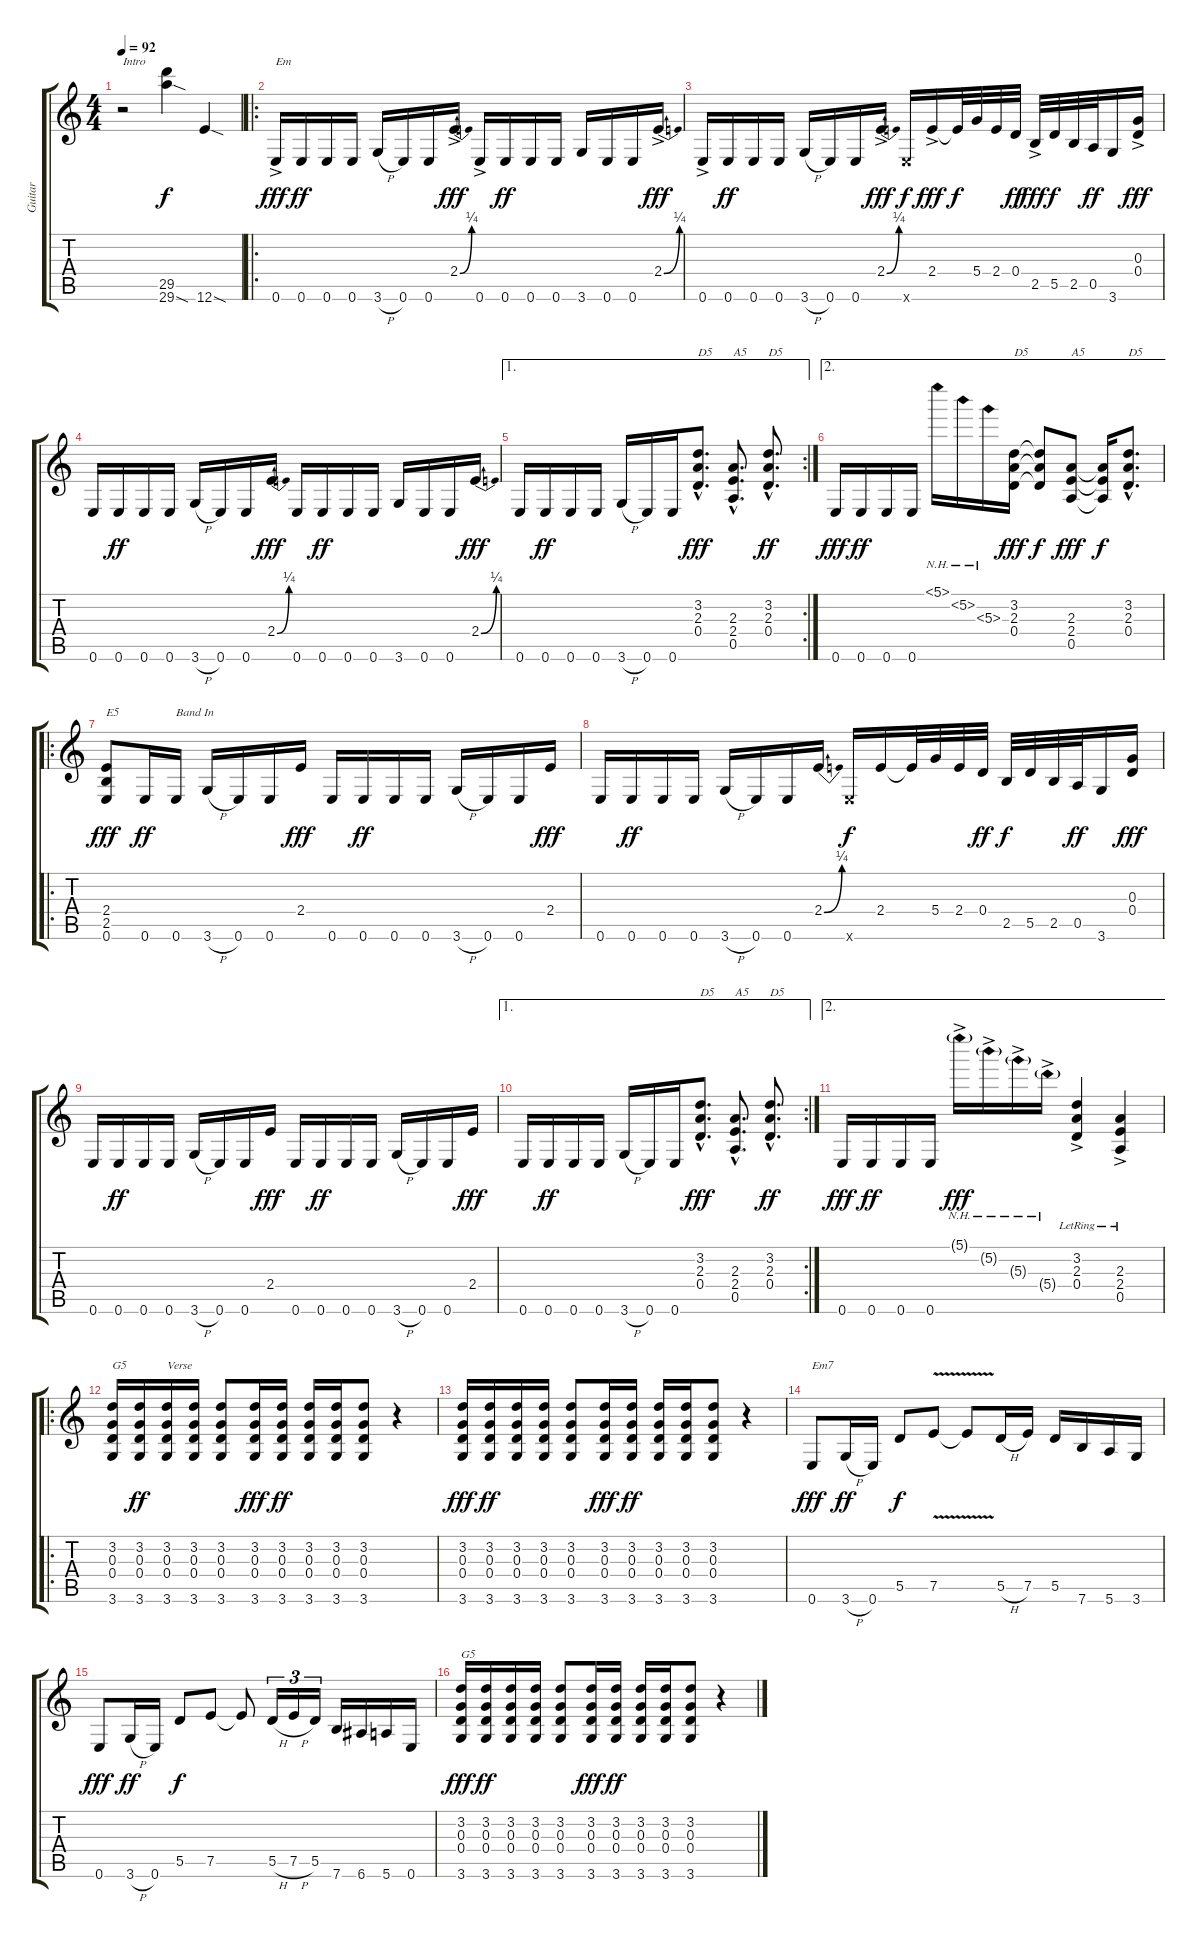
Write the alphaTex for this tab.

\track ("Guitar" "Guitar") {instrument overdrivenguitar}
\staff {score tabs}
\tuning (E4 B3 G3 D3 A2 E2) {hide}
\ts (4 4)
\tempo 92
\clef g2
\ks c
r.2{txt "Intro" dy f instrument overdrivenguitar} (29.5 29.6{sod}).4 12.6{sod}.4 |
\ro
0.6{ac}.16{txt "Em" dy fff} 0.6.16{dy ff} 0.6.16 0.6.16 3.6{h}.16 0.6.16 0.6.16 2.4{be (bend 0 0 60 1) ac}.16{dy fff} 0.6{ac}.16 0.6.16{dy ff} 0.6.16 0.6.16 3.6.16 0.6.16 0.6.16 2.4{be (bend 0 0 60 1) ac}.16{dy fff} |
0.6{ac}.16 0.6.16{dy ff} 0.6.16 0.6.16 3.6{h}.16 0.6.16 0.6.16 2.4{be (bend 0 0 60 1) ac}.16{dy fff} 0.6{x}.16{dy f} 2.4{ac}.16{dy fff} 2.4{t}.32{dy f} 5.4.32 2.4.32 0.4.32{dy ff} 2.5{ac}.32{dy fff} 5.5.32{dy f} 2.5.32 0.5.32{dy ff} 3.6.16 (0.3 0.4{ac}).16{dy fff} |
0.6.16 0.6.16{dy ff} 0.6.16 0.6.16 3.6{h}.16 0.6.16 0.6.16 2.4{be (bend 0 0 60 1)}.16{dy fff} 0.6.16 0.6.16{dy ff} 0.6.16 0.6.16 3.6.16 0.6.16 0.6.16 2.4{be (bend 0 0 60 1)}.16{dy fff} |
\ae 1
\rc 2
0.6.16 0.6.16{dy ff} 0.6.16 0.6.16 3.6{h}.16 0.6.16 0.6.16 (3.2{hac} 2.3{hac} 0.4{hac}).8{d txt "D5" dy fff} (2.3{hac} 2.4{hac} 0.5{hac}).8{d txt "A5"} (3.2{hac} 2.3{hac} 0.4{hac}).8{d txt "D5" dy ff} |
\ae 2
0.6.16{dy fff} 0.6.16{dy ff} 0.6.16 0.6.16 5.1{nh}.16 5.2{nh}.16 5.3{nh}.16 (3.2 2.3 0.4).16{txt "D5" dy fff} (3.2{t} 2.3{t} 0.4{t}).8{dy f} (2.3 2.4 0.5).8{txt "A5" dy fff} (2.3{t} 2.4{t} 0.5{t}).16{dy f} (3.2{hac} 2.3{hac} 0.4{hac}).8{d txt "D5"} |
\ro
(2.4 2.5 0.6).8{txt "E5" dy fff} 0.6.16{dy ff} 0.6.16{txt "Band In"} 3.6{h}.16 0.6.16 0.6.16 2.4.16{dy fff} 0.6.16 0.6.16{dy ff} 0.6.16 0.6.16 3.6{h}.16 0.6.16 0.6.16 2.4.16{dy fff} |
0.6.16 0.6.16{dy ff} 0.6.16 0.6.16 3.6{h}.16 0.6.16 0.6.16 2.4{be (bend 0 0 60 1)}.16 0.6{x}.16{dy f} 2.4.16 2.4{t}.32 5.4.32 2.4.32 0.4.32{dy ff} 2.5.32{dy f} 5.5.32 2.5.32 0.5.32{dy ff} 3.6.16 (0.3 0.4).16{dy fff} |
0.6.16 0.6.16{dy ff} 0.6.16 0.6.16 3.6{h}.16 0.6.16 0.6.16 2.4.16{dy fff} 0.6.16 0.6.16{dy ff} 0.6.16 0.6.16 3.6{h}.16 0.6.16 0.6.16 2.4.16{dy fff} |
\ae 1
\rc 2
0.6.16 0.6.16{dy ff} 0.6.16 0.6.16 3.6{h}.16 0.6.16 0.6.16 (3.2{hac} 2.3{hac} 0.4{hac}).8{d txt "D5" dy fff} (2.3{hac} 2.4{hac} 0.5{hac}).8{d txt "A5"} (3.2{hac} 2.3{hac} 0.4{hac}).8{d txt "D5" dy ff} |
\ae 2
0.6.16{dy fff} 0.6.16{dy ff} 0.6.16 0.6.16 5.1{nh g ac}.16{dy fff} 5.2{nh g ac}.16 5.3{nh g ac}.16 5.4{nh g ac}.16 (3.2{ac lr} 2.3{ac lr} 0.4{ac lr}).4 (2.3{ac lr} 2.4{ac lr} 0.5{ac lr}).4 |
\ro
(3.2 0.3 0.4 3.6).16{txt "G5"} (3.2 0.3 0.4 3.6).16{dy ff} (3.2 0.3 0.4 3.6).16{txt "Verse"} (3.2 0.3 0.4 3.6).16 (3.2 0.3 0.4 3.6).8 (3.2 0.3 0.4 3.6).16{dy fff} (3.2 0.3 0.4 3.6).16{dy ff} (3.2 0.3 0.4 3.6).16 (3.2 0.3 0.4 3.6).16 (3.2 0.3 0.4 3.6).8 r.4 |
(3.2 0.3 0.4 3.6).16{dy fff} (3.2 0.3 0.4 3.6).16{dy ff} (3.2 0.3 0.4 3.6).16 (3.2 0.3 0.4 3.6).16 (3.2 0.3 0.4 3.6).8 (3.2 0.3 0.4 3.6).16{dy fff} (3.2 0.3 0.4 3.6).16{dy ff} (3.2 0.3 0.4 3.6).16 (3.2 0.3 0.4 3.6).16 (3.2 0.3 0.4 3.6).8 r.4 |
0.6.8{txt "Em7" dy fff} 3.6{h}.16{dy ff} 0.6.16 5.5.8{dy f} 7.5{v}.8 7.5{t}.8 5.5{h}.16 7.5.16 5.5.16 7.6.16 5.6.16 3.6.16 |
0.6.8{dy fff} 3.6{h}.16{dy ff} 0.6.16 5.5.8{dy f} 7.5.8 7.5{t}.8 5.5{h}.16{tu (3 2)} 7.5{h}.16{tu (3 2)} 5.5.16{tu (3 2)} 7.6.16 6.6.16 5.6.16 0.6.16 |
(3.2 0.3 0.4 3.6).16{txt "G5" dy fff} (3.2 0.3 0.4 3.6).16{dy ff} (3.2 0.3 0.4 3.6).16 (3.2 0.3 0.4 3.6).16 (3.2 0.3 0.4 3.6).8 (3.2 0.3 0.4 3.6).16{dy fff} (3.2 0.3 0.4 3.6).16{dy ff} (3.2 0.3 0.4 3.6).16 (3.2 0.3 0.4 3.6).16 (3.2 0.3 0.4 3.6).8 r.4
